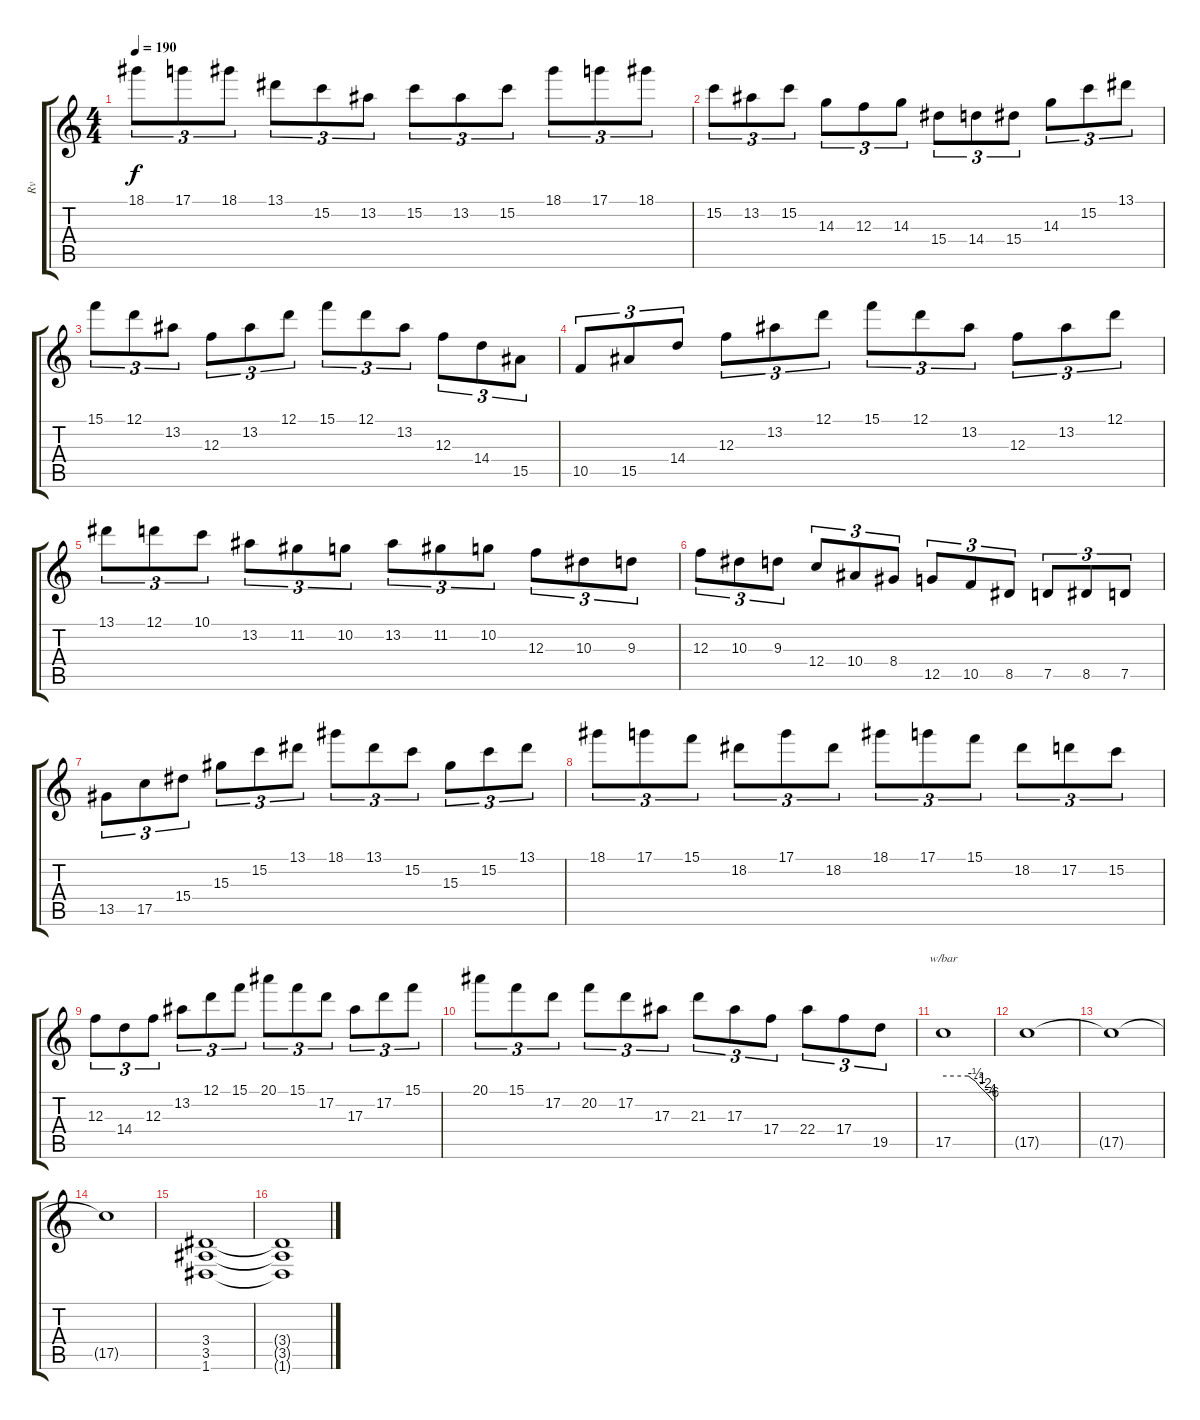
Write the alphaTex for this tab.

\track ("Rv" "Rv") {instrument distortionguitar}
\staff {score tabs}
\tuning (D4 A3 F3 C3 G2 D2) {hide}
\ts (4 4)
\tempo 190
\clef g2
\ks c
18.1.8{tu (3 2) dy f} 17.1.8{tu (3 2)} 18.1.8{tu (3 2)} 13.1.8{tu (3 2)} 15.2.8{tu (3 2)} 13.2.8{tu (3 2)} 15.2.8{tu (3 2)} 13.2.8{tu (3 2)} 15.2.8{tu (3 2)} 18.1.8{tu (3 2)} 17.1.8{tu (3 2)} 18.1.8{tu (3 2)} |
15.2.8{tu (3 2)} 13.2.8{tu (3 2)} 15.2.8{tu (3 2)} 14.3.8{tu (3 2)} 12.3.8{tu (3 2)} 14.3.8{tu (3 2)} 15.4.8{tu (3 2)} 14.4.8{tu (3 2)} 15.4.8{tu (3 2)} 14.3.8{tu (3 2)} 15.2.8{tu (3 2)} 13.1.8{tu (3 2)} |
15.1.8{tu (3 2)} 12.1.8{tu (3 2)} 13.2.8{tu (3 2)} 12.3.8{tu (3 2)} 13.2.8{tu (3 2)} 12.1.8{tu (3 2)} 15.1.8{tu (3 2)} 12.1.8{tu (3 2)} 13.2.8{tu (3 2)} 12.3.8{tu (3 2)} 14.4.8{tu (3 2)} 15.5.8{tu (3 2)} |
10.5.8{tu (3 2)} 15.5.8{tu (3 2)} 14.4.8{tu (3 2)} 12.3.8{tu (3 2)} 13.2.8{tu (3 2)} 12.1.8{tu (3 2)} 15.1.8{tu (3 2)} 12.1.8{tu (3 2)} 13.2.8{tu (3 2)} 12.3.8{tu (3 2)} 13.2.8{tu (3 2)} 12.1.8{tu (3 2)} |
13.1.8{tu (3 2)} 12.1.8{tu (3 2)} 10.1.8{tu (3 2)} 13.2.8{tu (3 2)} 11.2.8{tu (3 2)} 10.2.8{tu (3 2)} 13.2.8{tu (3 2)} 11.2.8{tu (3 2)} 10.2.8{tu (3 2)} 12.3.8{tu (3 2)} 10.3.8{tu (3 2)} 9.3.8{tu (3 2)} |
12.3.8{tu (3 2)} 10.3.8{tu (3 2)} 9.3.8{tu (3 2)} 12.4.8{tu (3 2)} 10.4.8{tu (3 2)} 8.4.8{tu (3 2)} 12.5.8{tu (3 2)} 10.5.8{tu (3 2)} 8.5.8{tu (3 2)} 7.5.8{tu (3 2)} 8.5.8{tu (3 2)} 7.5.8{tu (3 2)} |
13.5.8{tu (3 2)} 17.5.8{tu (3 2)} 15.4.8{tu (3 2)} 15.3.8{tu (3 2)} 15.2.8{tu (3 2)} 13.1.8{tu (3 2)} 18.1.8{tu (3 2)} 13.1.8{tu (3 2)} 15.2.8{tu (3 2)} 15.3.8{tu (3 2)} 15.2.8{tu (3 2)} 13.1.8{tu (3 2)} |
18.1.8{tu (3 2)} 17.1.8{tu (3 2)} 15.1.8{tu (3 2)} 18.2.8{tu (3 2)} 17.1.8{tu (3 2)} 18.2.8{tu (3 2)} 18.1.8{tu (3 2)} 17.1.8{tu (3 2)} 15.1.8{tu (3 2)} 18.2.8{tu (3 2)} 17.2.8{tu (3 2)} 15.2.8{tu (3 2)} |
12.3.8{tu (3 2)} 14.4.8{tu (3 2)} 12.3.8{tu (3 2)} 13.2.8{tu (3 2)} 12.1.8{tu (3 2)} 15.1.8{tu (3 2)} 20.1.8{tu (3 2)} 15.1.8{tu (3 2)} 17.2.8{tu (3 2)} 17.3.8{tu (3 2)} 17.2.8{tu (3 2)} 15.1.8{tu (3 2)} |
20.1.8{tu (3 2)} 15.1.8{tu (3 2)} 17.2.8{tu (3 2)} 20.2.8{tu (3 2)} 17.2.8{tu (3 2)} 17.3.8{tu (3 2)} 21.3.8{tu (3 2)} 17.3.8{tu (3 2)} 17.4.8{tu (3 2)} 22.4.8{tu (3 2)} 17.4.8{tu (3 2)} 19.5.8{tu (3 2)} |
17.5.1{tbe (custom default 0 0 30 0 39 -2 44 -4 51 -8 57 -16 60 -24)} |
17.5{t}.1 |
17.5{t}.1 |
17.5{t}.1 |
(3.4 3.5 1.6).1 |
(3.4{t} 3.5{t} 1.6{t}).1
